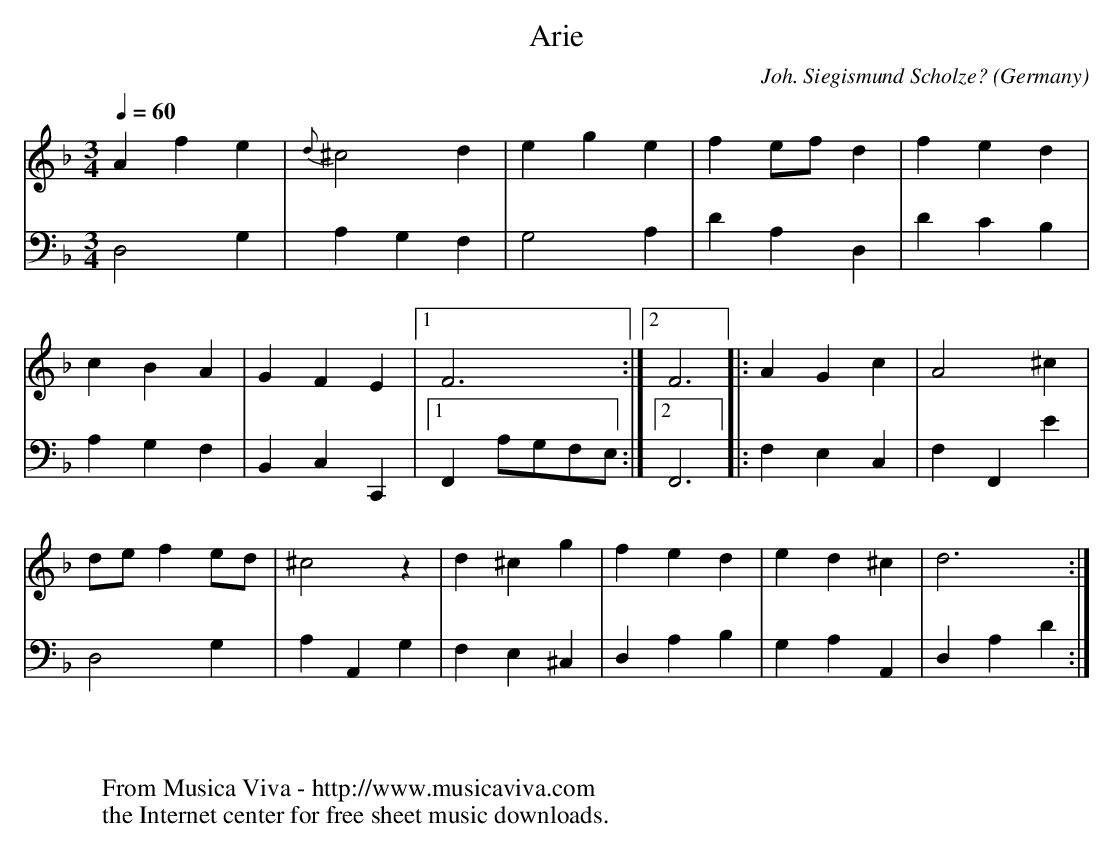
X:1
T:Arie
C:Joh. Siegismund Scholze?
O:Germany
V:1 Program 1 6 %Harpsichord
V:2 Program 1 6 bass %Harpsichord
M:3/4
L:1/4
Q:1/4=60
K:Dm
V:1
Afe|{d}^c2d|ege|fe/f/d|fed|
V:2
D,2G,|A,G,F,|G,2A,|DA,D,|DCB,|
V:1
cBA|GFE|[1F3:|[2F3|:AGc|A2^c|
V:2
A,G,F,|B,,C,C,,|[1F,,A,/G,/F,/E,/:|[2F,,3|:F,E,C,|F,F,,E|
V:1
d/e/fe/d/|^c2 z|d^cg|fed|ed^c|d3:|
V:2
D,2G,|A,A,,G,|F,E,^C,|D,A,B,|G,A,A,,|D,A,D:|
W:
W:
W:  From Musica Viva - http://www.musicaviva.com
W:  the Internet center for free sheet music downloads.
